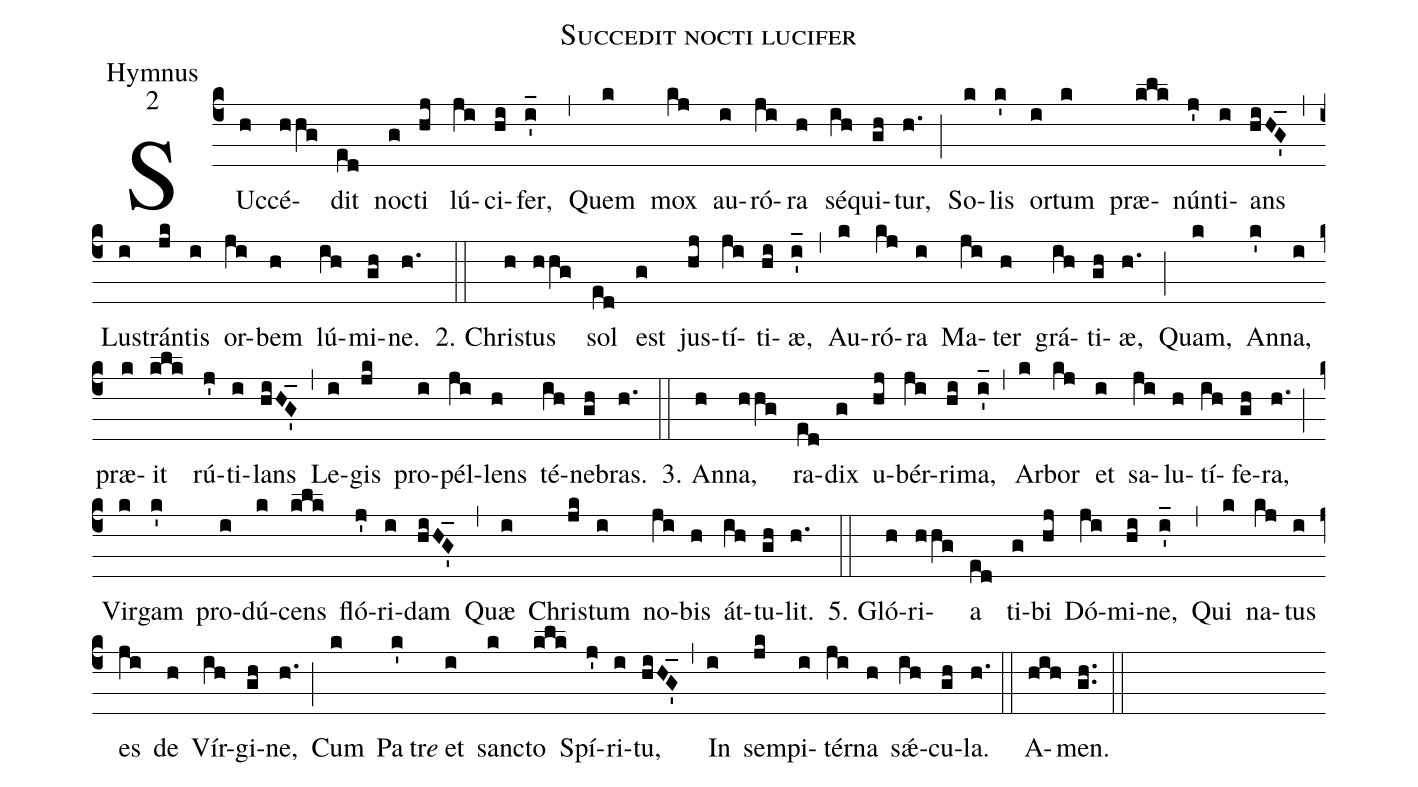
name:Succedit nocti lucifer;
office-part:Hymnus;
mode:2;
%%
(c4)SUc(h)cé(hhg)dit(ed) noc(g)ti(hj) lú(ji)ci(hi)fer,(i'_) (,)
Quem(k) mox(kj) au(i)ró(ji)ra(h) sé(ih)qui(gh)tur,(h.) (;)
So(k)lis(k') or(i)tum(k) præ(klk)nún(j')ti(i)ans(hiHG'_) (,)
Lus(i)trán(jk)tis(i) or(ji)bem(h) lú(ih)mi(gh)ne.(h.) (::)

2. Chris(h)tus(hhg) sol(ed) est(g) jus(hj)tí(ji)ti(hi)æ,(i'_) (,)
Au(k)ró(kj)ra(i) Ma(ji)ter(h) grá(ih)ti(gh)æ,(h.) (;)
Quam,(k) An(k')na,(i) præ(k)it(klk) rú(j')ti(i)lans(hiHG'_) (,)
Le(i)gis(jk) pro(i)pél(ji)lens(h) té(ih)ne(gh)bras.(h.) (::)

3. An(h)na,(hhg) ra(ed)dix(g) u(hj)bér(ji)ri(hi)ma,(i'_) (,)
Ar(k)bor(kj) et(i) sa(ji)lu(h)tí(ih)fe(gh)ra,(h.) (;)
Vir(k)gam(k') pro(i)dú(k)cens(klk) fló(j')ri(i)dam(hiHG'_) (,)
Quæ(i) Chris(jk)tum(i) no(ji)bis(h) át(ih)tu(gh)lit.(h.) (::)

5. Gló(h)ri(hhg)a(ed) ti(g)bi(hj) Dó(ji)mi(hi)ne,(i'_) (,)
Qui(k) na(kj)tus(i) es(ji) de(h) Vír(ih)gi(gh)ne,(h.) (;)
Cum(k) Pa(k')tr<i>e</i>() et(i) sanc(k)to(klk) Spí(j')ri(i)tu,(hiHG'_) (,)
In(i) sem(jk)pi(i)tér(ji)na(h) sǽ(ih)cu(gh)la.(h.) (::)
A(hih)men.(gh..) (::)
